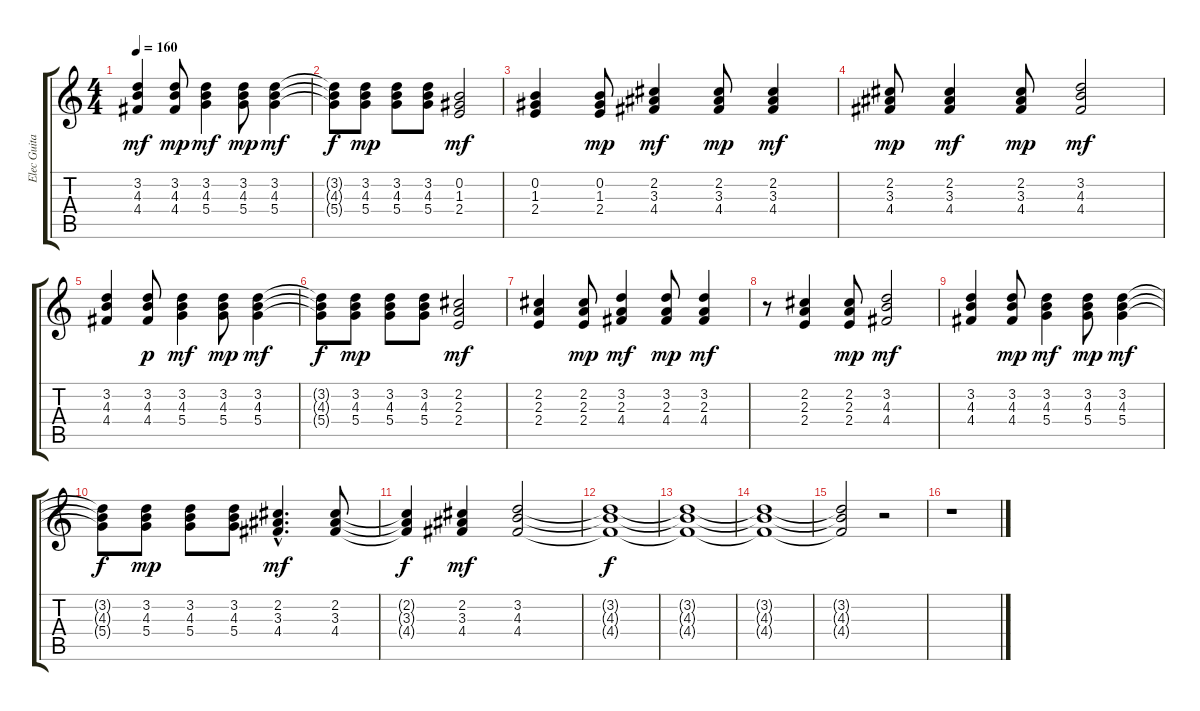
\track ("Elec Guitar" "Elec Guita") {instrument distortionguitar}
\staff {score tabs}
\tuning (E4 B3 G3 D3 A2 E2) {hide}
\ts (4 4)
\tempo 160
\clef g2
\ks c
(3.2 4.3 4.4).4{dy mf} (3.2 4.3 4.4).8{dy mp} (3.2 4.3 5.4).4{dy mf} (3.2 4.3 5.4).8{dy mp} (3.2 4.3 5.4).4{dy mf} |
(3.2{t} 4.3{t} 5.4{t}).8{dy f} (3.2 4.3 5.4).8{dy mp} (3.2 4.3 5.4).8 (3.2 4.3 5.4).8 (0.2 1.3 2.4).2{dy mf} |
(0.2 1.3 2.4).4 (0.2 1.3 2.4).8{dy mp} (2.2 3.3 4.4).4{dy mf} (2.2 3.3 4.4).8{dy mp} (2.2 3.3 4.4).4{dy mf} |
(2.2 3.3 4.4).8{dy mp} (2.2 3.3 4.4).4{dy mf} (2.2 3.3 4.4).8{dy mp} (3.2 4.3 4.4).2{dy mf} |
(3.2 4.3 4.4).4 (3.2 4.3 4.4).8{dy p} (3.2 4.3 5.4).4{dy mf} (3.2 4.3 5.4).8{dy mp} (3.2 4.3 5.4).4{dy mf} |
(3.2{t} 4.3{t} 5.4{t}).8{dy f} (3.2 4.3 5.4).8{dy mp} (3.2 4.3 5.4).8 (3.2 4.3 5.4).8 (2.2 2.3 2.4).2{dy mf} |
(2.2 2.3 2.4).4 (2.2 2.3 2.4).8{dy mp} (3.2 2.3 4.4).4{dy mf} (3.2 2.3 4.4).8{dy mp} (3.2 2.3 4.4).4{dy mf} |
r.8 (2.2 2.3 2.4).4 (2.2 2.3 2.4).8{dy mp} (3.2 4.3 4.4).2{dy mf} |
(3.2 4.3 4.4).4 (3.2 4.3 4.4).8{dy mp} (3.2 4.3 5.4).4{dy mf} (3.2 4.3 5.4).8{dy mp} (3.2 4.3 5.4).4{dy mf} |
(3.2{t} 4.3{t} 5.4{t}).8{dy f} (3.2 4.3 5.4).8{dy mp} (3.2 4.3 5.4).8 (3.2 4.3 5.4).8 (2.2{hac} 3.3{hac} 4.4{hac}).4{d dy mf} (2.2 3.3 4.4).8 |
(2.2{t} 3.3{t} 4.4{t}).4{dy f} (2.2 3.3 4.4).4{dy mf} (3.2 4.3 4.4).2 |
(3.2{t} 4.3{t} 4.4{t}).1{dy f} |
(3.2{t} 4.3{t} 4.4{t}).1 |
(3.2{t} 4.3{t} 4.4{t}).1 |
(3.2{t} 4.3{t} 4.4{t}).2 r.2 |
r.1
